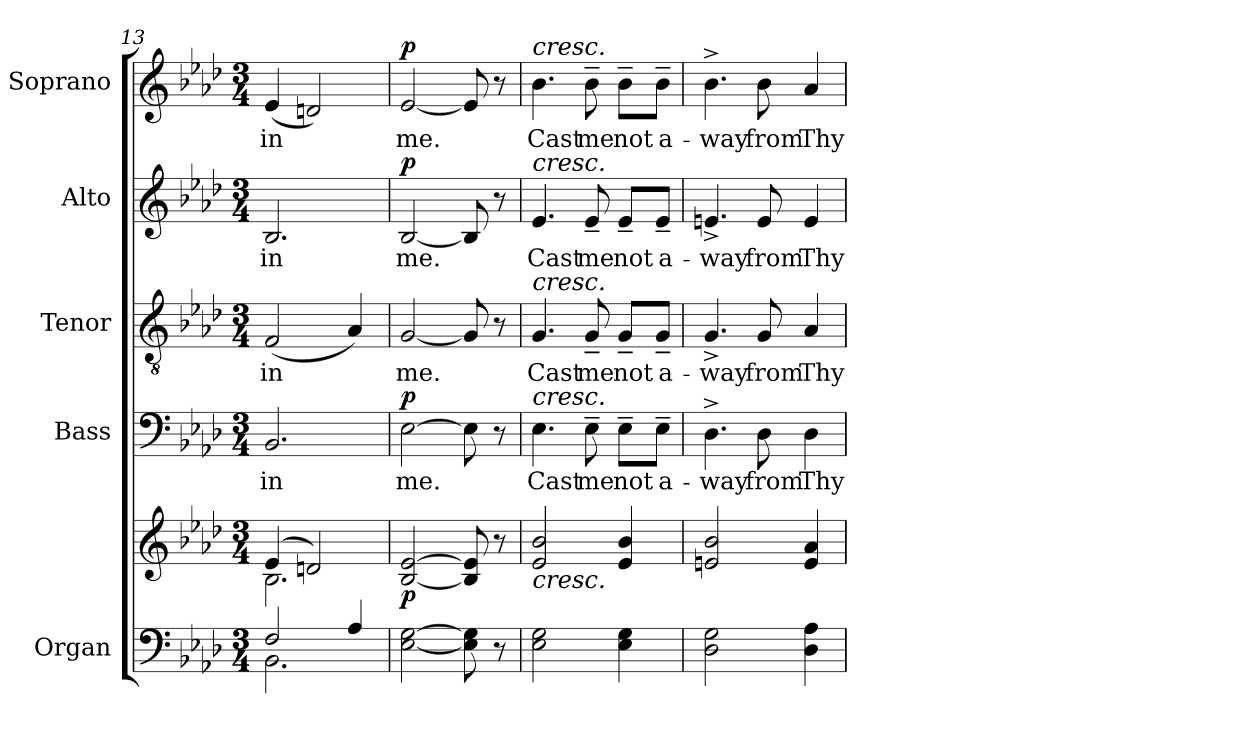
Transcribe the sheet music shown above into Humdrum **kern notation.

**kern	**kern	**dynam	**kern	**text	**dynam	**kern	**text	**kern	**text	**dynam	**kern	**text	**dynam
*part5	*part5	*part5	*part4	*part4	*part4	*part3	*part3	*part2	*part2	*part2	*part1	*part1	*part1
*staff6	*staff5	*staff5/6	*staff4	*staff4	*staff4	*staff3	*staff3	*staff2	*staff2	*staff2	*staff1	*staff1	*staff1
*I"Organ	*	*	*I"Bass	*	*	*I"Tenor	*	*I"Alto	*	*	*I"Soprano	*	*
*I'Org.	*	*	*I'B.	*	*	*I'T.	*	*I'A.	*	*	*I'S.	*	*
*clefF4	*clefG2	*	*clefF4	*	*	*clefGv2	*	*clefG2	*	*	*clefG2	*	*
*	*	*	*	*	*	*ITrd7c12	*	*	*	*	*	*	*
*k[b-e-a-d-]	*k[b-e-a-d-]	*	*k[b-e-a-d-]	*	*	*k[b-e-a-d-]	*	*k[b-e-a-d-]	*	*	*k[b-e-a-d-]	*	*
*A-:	*A-:	*	*A-:	*	*	*A-:	*	*A-:	*	*	*A-:	*	*
*M3/4	*M3/4	*	*M3/4	*	*	*M3/4	*	*M3/4	*	*	*M3/4	*	*
=13	=13	=13	=13	=13	=13	=13	=13	=13	=13	=13	=13	=13	=13
*^	*^	*	*	*	*	*	*	*	*	*	*	*	*
!	!	!	!	!	!	!LO:LY:b:color=#000000	!	!	!	!	!	!	!	!	!
!	!	!	!	!	!	!	!	!	!LO:LY:b:color=#000000	!	!	!	!	!	!
!	!	!	!	!	!	!	!	!	!	!	!LO:LY:b:color=#000000	!	!	!	!
!	!	!	!	!	!	!	!	!	!	!	!	!	!	!LO:LY:b:color=#000000	!
2Fi/	2.BB-i\	(4e-i/	2.B-i\	.	2.BB-i/	-in	.	(2FFi/	-in	2.B-i/	-in	.	(4e-i/	-in	.
.	.	2dni/)	.	.	.	.	.	.	.	.	.	.	2dni/)	.	.
4A-i/	.	.	.	.	.	.	.	4AA-i/)	.	.	.	.	.	.	.
*v	*v	*	*	*	*	*	*	*	*	*	*	*	*	*	*
*	*v	*v	*	*	*	*	*	*	*	*	*	*	*	*
=14	=14	=14	=14	=14	=14	=14	=14	=14	=14	=14	=14	=14	=14
!	!	!	!	!LO:LY:b:color=#000000	!	!	!	!	!	!	!	!	!
!	!	!	!	!	!	!	!LO:LY:b:color=#000000	!	!	!	!	!	!
!	!	!	!	!	!	!	!	!	!LO:LY:b:color=#000000	!	!	!	!
!	!	!	!	!	!	!	!	!	!	!	!	!LO:LY:b:color=#000000	!
[<2E-i\ [>2Gi	[<2B-i/ [>2e-i	p	[>2E-i\	me.	p	[<2GGi/	me.	[<2B-i/	me.	p	[<2e-i/	me.	p
8E-i\] 8Gi]	8B-i/] 8e-i]	.	8E-i\]	.	.	8GGi/]	.	8B-i/]	.	.	8e-i/]	.	.
8r	8r	.	8r	.	.	8r	.	8r	.	.	8r	.	.
!!LO:PB:g=z
=15	=15	=15	=15	=15	=15	=15	=15	=15	=15	=15	=15	=15	=15
!	!	!	!	!LO:LY:b:color=#000000	!	!	!	!	!	!	!	!	!
!	!	!	!	!	!	!	!LO:LY:b:color=#000000	!	!	!	!	!	!
!	!	!	!	!	!	!	!	!	!LO:LY:b:color=#000000	!	!	!	!
!	!	!	!	!	!	!	!	!	!	!	!LO:TX:a:i:t=cresc.	!	!
!	!	!	!	!	!	!	!	!LO:TX:a:i:t=cresc.	!	!	!	!	!
!	!	!	!	!	!	!LO:TX:a:i:t=cresc.	!	!	!	!	!	!	!
!	!	!	!LO:TX:a:i:t=cresc.	!	!	!	!	!	!	!	!	!	!
!	!LO:TX:b:i:t=cresc.	!	!	!	!	!	!	!	!	!	!	!	!
!	!	!	!	!	!	!	!	!	!	!	!	!LO:LY:b:color=#000000	!
2E-i\ 2Gi	2e-i/ 2b-i	.	4.E-i\	Cast	.	4.GGi/	Cast	4.e-i/	Cast	.	4.b-i\	Cast	.
!	!	!	!	!LO:LY:b:color=#000000	!	!	!	!	!	!	!	!	!
!	!	!	!	!	!	!	!LO:LY:b:color=#000000	!	!	!	!	!	!
!	!	!	!	!	!	!	!	!	!LO:LY:b:color=#000000	!	!	!	!
!	!	!	!	!	!	!	!	!	!	!	!	!LO:LY:b:color=#000000	!
.	.	.	8E-~i\	me	.	8GG~i/	me	8e-~i/	me	.	8b-~i\	me	.
!	!	!	!	!LO:LY:b:color=#000000	!	!	!	!	!	!	!	!	!
!	!	!	!	!	!	!	!LO:LY:b:color=#000000	!	!	!	!	!	!
!	!	!	!	!	!	!	!	!	!LO:LY:b:color=#000000	!	!	!	!
!	!	!	!	!	!	!	!	!	!	!	!	!LO:LY:b:color=#000000	!
4E-i\ 4Gi	4e-i/ 4b-i	.	8E-~i\L	not	.	8GG~i/L	not	8e-~i/L	not	.	8b-~i\L	not	.
!	!	!	!	!LO:LY:b:color=#000000	!	!	!	!	!	!	!	!	!
!	!	!	!	!	!	!	!LO:LY:b:color=#000000	!	!	!	!	!	!
!	!	!	!	!	!	!	!	!	!LO:LY:b:color=#000000	!	!	!	!
!	!	!	!	!	!	!	!	!	!	!	!	!LO:LY:b:color=#000000	!
.	.	.	8E-~i\J	a-	.	8GG~i/J	a-	8e-~i/J	a-	.	8b-~i\J	a-	.
=16	=16	=16	=16	=16	=16	=16	=16	=16	=16	=16	=16	=16	=16
!	!	!	!	!LO:LY:b:color=#000000	!	!	!	!	!	!	!	!	!
!	!	!	!	!	!	!	!LO:LY:b:color=#000000	!	!	!	!	!	!
!	!	!	!	!	!	!	!	!	!LO:LY:b:color=#000000	!	!	!	!
!	!	!	!	!	!	!	!	!	!	!	!	!LO:LY:b:color=#000000	!
2D-i\ 2Gi	2eni/ 2b-i	.	4.D-^i\	-way	.	4.GG^i/	-way	4.en^i/	-way	.	4.b-^i\	-way	.
!	!	!	!	!LO:LY:b:color=#000000	!	!	!	!	!	!	!	!	!
!	!	!	!	!	!	!	!LO:LY:b:color=#000000	!	!	!	!	!	!
!	!	!	!	!	!	!	!	!	!LO:LY:b:color=#000000	!	!	!	!
!	!	!	!	!	!	!	!	!	!	!	!	!LO:LY:b:color=#000000	!
.	.	.	8D-i\	from	.	8GGi/	from	8ei/	from	.	8b-i\	from	.
!	!	!	!	!LO:LY:b:color=#000000	!	!	!	!	!	!	!	!	!
!	!	!	!	!	!	!	!LO:LY:b:color=#000000	!	!	!	!	!	!
!	!	!	!	!	!	!	!	!	!LO:LY:b:color=#000000	!	!	!	!
!	!	!	!	!	!	!	!	!	!	!	!	!LO:LY:b:color=#000000	!
4D-i\ 4A-i	4ei/ 4a-i	.	4D-i\	Thy	.	4AA-i/	Thy	4ei/	Thy	.	4a-i/	Thy	.
=	=	=	=	=	=	=	=	=	=	=	=	=	=
*-	*-	*-	*-	*-	*-	*-	*-	*-	*-	*-	*-	*-	*-
